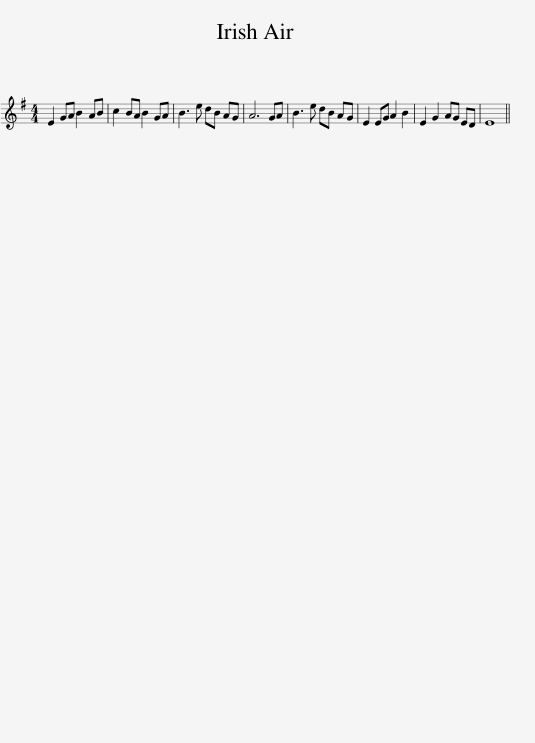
X:1
L:1/8
M:4/4
I:linebreak $
K:Emin
V:1 treble
V:1
 E2 GA B2 AB | c2 BA B2 GA | B3 e dB AG | A6 GA | B3 e dB AG | %5
 E2 EG A2 B2 | E2 G2 AG ED | E8 || %8
